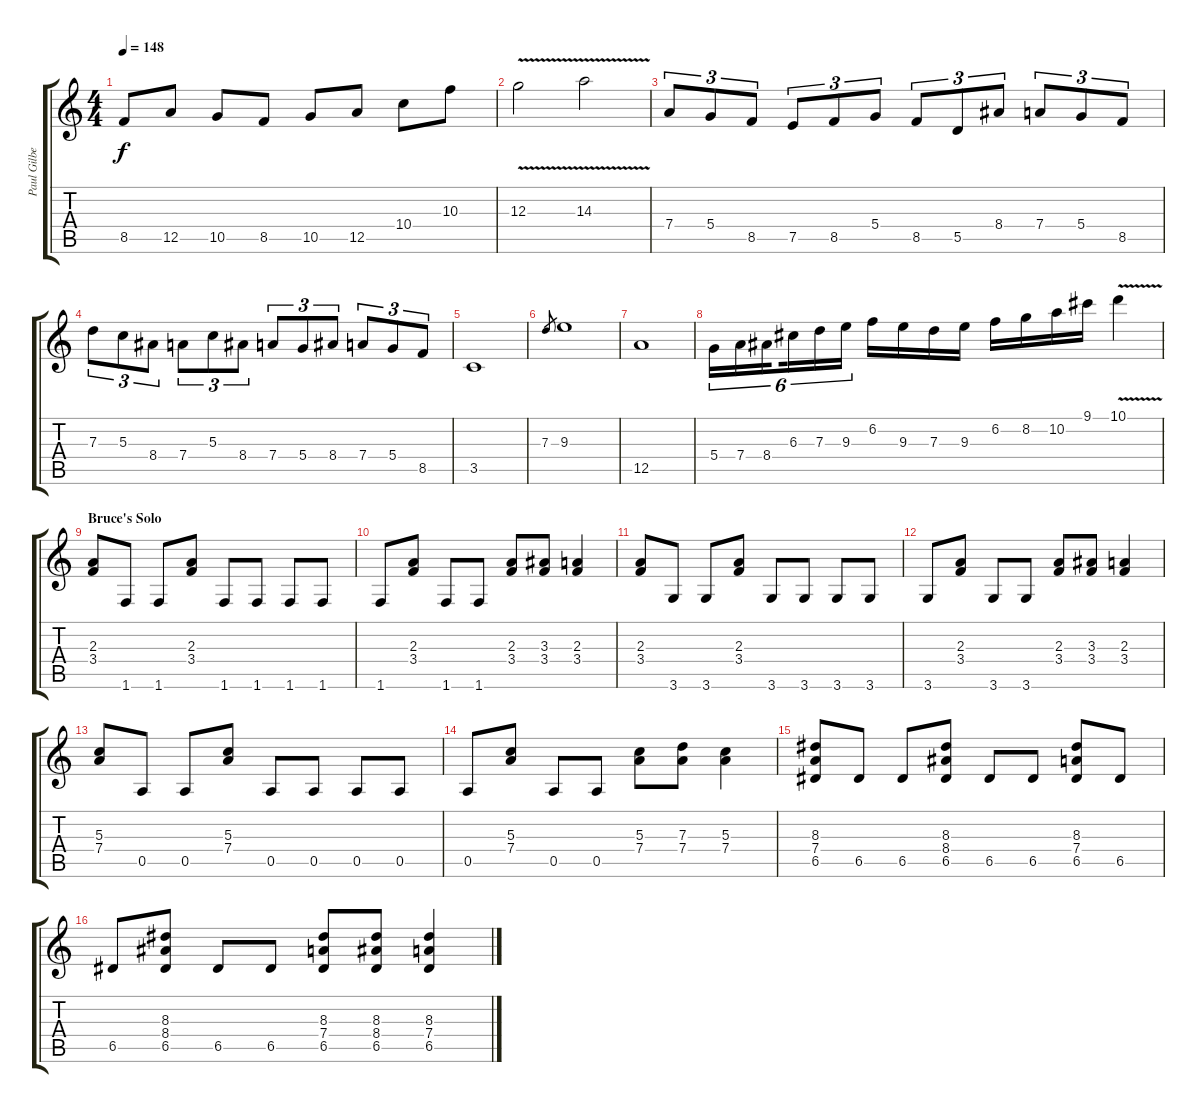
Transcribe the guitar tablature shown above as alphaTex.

\track ("Paul Gilbert" "Paul Gilbe") {instrument distortionguitar}
\staff {score tabs}
\tuning (E4 B3 G3 D3 A2 E2) {hide}
\ts (4 4)
\tempo 148
\clef g2
\ks c
8.5.8{dy f} 12.5.8 10.5.8 8.5.8 10.5.8 12.5.8 10.4.8 10.3.8 |
12.3{v}.2 14.3{v}.2 |
7.4.8{tu (3 2)} 5.4.8{tu (3 2)} 8.5.8{tu (3 2)} 7.5.8{tu (3 2)} 8.5.8{tu (3 2)} 5.4.8{tu (3 2)} 8.5.8{tu (3 2)} 5.5.8{tu (3 2)} 8.4.8{tu (3 2)} 7.4.8{tu (3 2)} 5.4.8{tu (3 2)} 8.5.8{tu (3 2)} |
7.3.8{tu (3 2)} 5.3.8{tu (3 2)} 8.4.8{tu (3 2)} 7.4.8{tu (3 2)} 5.3.8{tu (3 2)} 8.4.8{tu (3 2)} 7.4.8{tu (3 2)} 5.4.8{tu (3 2)} 8.4.8{tu (3 2)} 7.4.8{tu (3 2)} 5.4.8{tu (3 2)} 8.5.8{tu (3 2)} |
3.5.1 |
7.3.8{gr} 9.3.1 |
12.5.1 |
5.4.16{tu (6 4)} 7.4.16{tu (6 4)} 8.4.16{tu (6 4) beam splitsecondary} 6.3.16{tu (6 4)} 7.3.16{tu (6 4)} 9.3.16{tu (6 4)} 6.2.16 9.3.16 7.3.16 9.3.16 6.2.16 8.2.16 10.2.16 9.1.16 10.1{v}.4 |
\section ("" "Bruce's Solo")
(2.3 3.4).8 1.6.8 1.6.8 (2.3 3.4).8 1.6.8 1.6.8 1.6.8 1.6.8 |
1.6.8 (2.3 3.4).8 1.6.8 1.6.8 (2.3 3.4).8 (3.3 3.4).8 (2.3 3.4).4 |
(2.3 3.4).8 3.6.8 3.6.8 (2.3 3.4).8 3.6.8 3.6.8 3.6.8 3.6.8 |
3.6.8 (2.3 3.4).8 3.6.8 3.6.8 (2.3 3.4).8 (3.3 3.4).8 (2.3 3.4).4 |
(5.3 7.4).8 0.5.8 0.5.8 (5.3 7.4).8 0.5.8 0.5.8 0.5.8 0.5.8 |
0.5.8 (5.3 7.4).8 0.5.8 0.5.8 (5.3 7.4).8 (7.3 7.4).8 (5.3 7.4).4 |
(8.3 7.4 6.5).8 6.5.8 6.5.8 (8.3 8.4 6.5).8 6.5.8 6.5.8 (8.3 7.4 6.5).8 6.5.8 |
6.5.8 (8.3 8.4 6.5).8 6.5.8 6.5.8 (8.3 7.4 6.5).8 (8.3 8.4 6.5).8 (8.3 7.4 6.5).4
